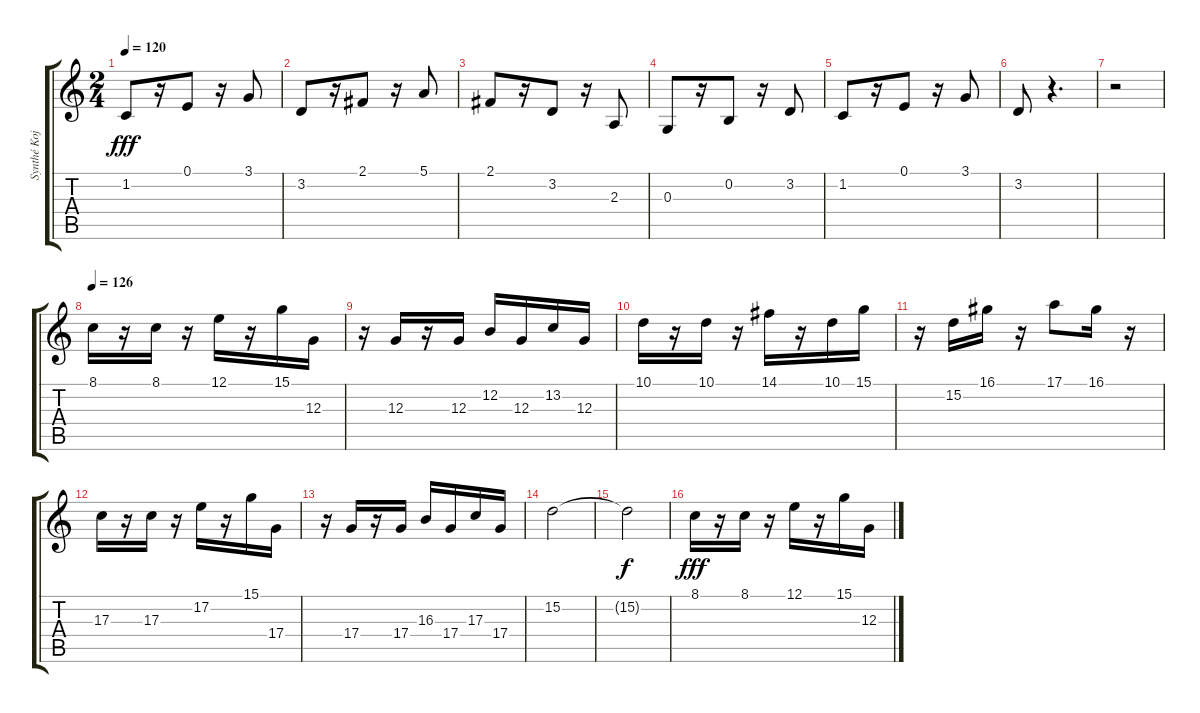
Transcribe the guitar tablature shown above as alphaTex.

\track ("Synthé Kojote" "Synthé Koj") {instrument brasssection}
\staff {score tabs}
\tuning (E4 B3 G3 D3 A2 E2) {hide}
\ts (2 4)
\tempo 120
\clef g2
\ks c
1.2.8{dy fff} r.16 0.1.8 r.16 3.1.8 |
3.2.8 r.16 2.1.8 r.16 5.1.8 |
2.1.8 r.16 3.2.8 r.16 2.3.8 |
0.3.8 r.16 0.2.8 r.16 3.2.8 |
1.2.8 r.16 0.1.8 r.16 3.1.8 |
3.2.8 r.4{d} |
r.2 |
\tempo 126
8.1.16 r.16 8.1.16 r.16 12.1.16 r.16 15.1.16 12.3.16 |
r.16 12.3.16 r.16 12.3.16 12.2.16 12.3.16 13.2.16 12.3.16 |
10.1.16 r.16 10.1.16 r.16 14.1.16 r.16 10.1.16 15.1.16 |
r.16 15.2.16 16.1.16 r.16 17.1.8 16.1.16 r.16 |
17.3.16 r.16 17.3.16 r.16 17.2.16 r.16 15.1.16 17.4.16 |
r.16 17.4.16 r.16 17.4.16 16.3.16 17.4.16 17.3.16 17.4.16 |
15.2.2 |
15.2{t}.2{dy f} |
8.1.16{dy fff} r.16 8.1.16 r.16 12.1.16 r.16 15.1.16 12.3.16
